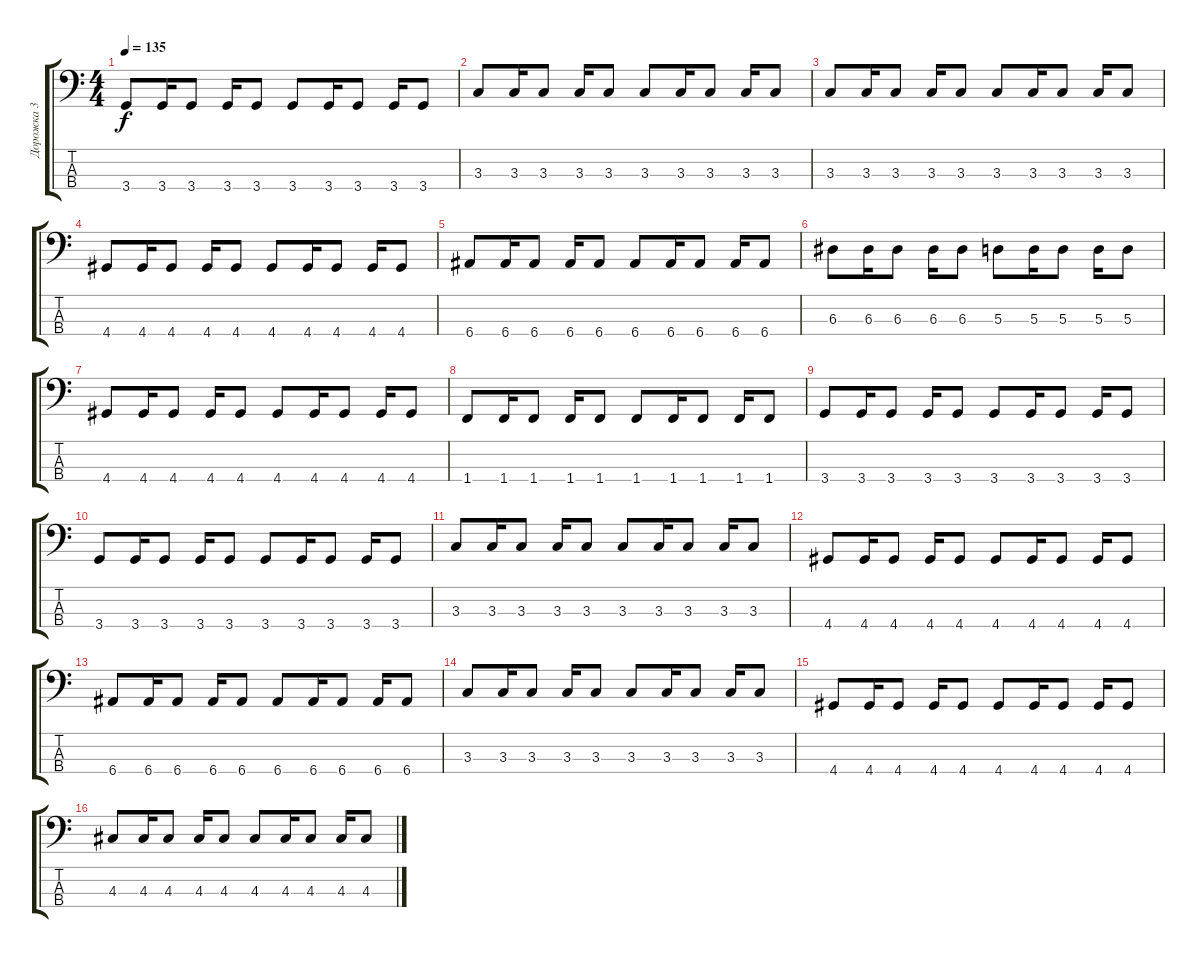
\track ("Дорожка 3" "Дорожка 3") {instrument electricbasspick}
\staff {score tabs}
\tuning (G2 D2 A1 E1) {hide}
\ts (4 4)
\tempo 135
\clef f4
\ks c
3.4.8{dy f} 3.4.16 3.4.8 3.4.16 3.4.8 3.4.8 3.4.16 3.4.8 3.4.16 3.4.8 |
3.3.8 3.3.16 3.3.8 3.3.16 3.3.8 3.3.8 3.3.16 3.3.8 3.3.16 3.3.8 |
3.3.8 3.3.16 3.3.8 3.3.16 3.3.8 3.3.8 3.3.16 3.3.8 3.3.16 3.3.8 |
4.4.8 4.4.16 4.4.8 4.4.16 4.4.8 4.4.8 4.4.16 4.4.8 4.4.16 4.4.8 |
6.4.8 6.4.16 6.4.8 6.4.16 6.4.8 6.4.8 6.4.16 6.4.8 6.4.16 6.4.8 |
6.3.8 6.3.16 6.3.8 6.3.16 6.3.8 5.3.8 5.3.16 5.3.8 5.3.16 5.3.8 |
4.4.8 4.4.16 4.4.8 4.4.16 4.4.8 4.4.8 4.4.16 4.4.8 4.4.16 4.4.8 |
1.4.8 1.4.16 1.4.8 1.4.16 1.4.8 1.4.8 1.4.16 1.4.8 1.4.16 1.4.8 |
3.4.8 3.4.16 3.4.8 3.4.16 3.4.8 3.4.8 3.4.16 3.4.8 3.4.16 3.4.8 |
3.4.8 3.4.16 3.4.8 3.4.16 3.4.8 3.4.8 3.4.16 3.4.8 3.4.16 3.4.8 |
3.3.8 3.3.16 3.3.8 3.3.16 3.3.8 3.3.8 3.3.16 3.3.8 3.3.16 3.3.8 |
4.4.8 4.4.16 4.4.8 4.4.16 4.4.8 4.4.8 4.4.16 4.4.8 4.4.16 4.4.8 |
6.4.8 6.4.16 6.4.8 6.4.16 6.4.8 6.4.8 6.4.16 6.4.8 6.4.16 6.4.8 |
3.3.8 3.3.16 3.3.8 3.3.16 3.3.8 3.3.8 3.3.16 3.3.8 3.3.16 3.3.8 |
4.4.8 4.4.16 4.4.8 4.4.16 4.4.8 4.4.8 4.4.16 4.4.8 4.4.16 4.4.8 |
4.3.8 4.3.16 4.3.8 4.3.16 4.3.8 4.3.8 4.3.16 4.3.8 4.3.16 4.3.8
